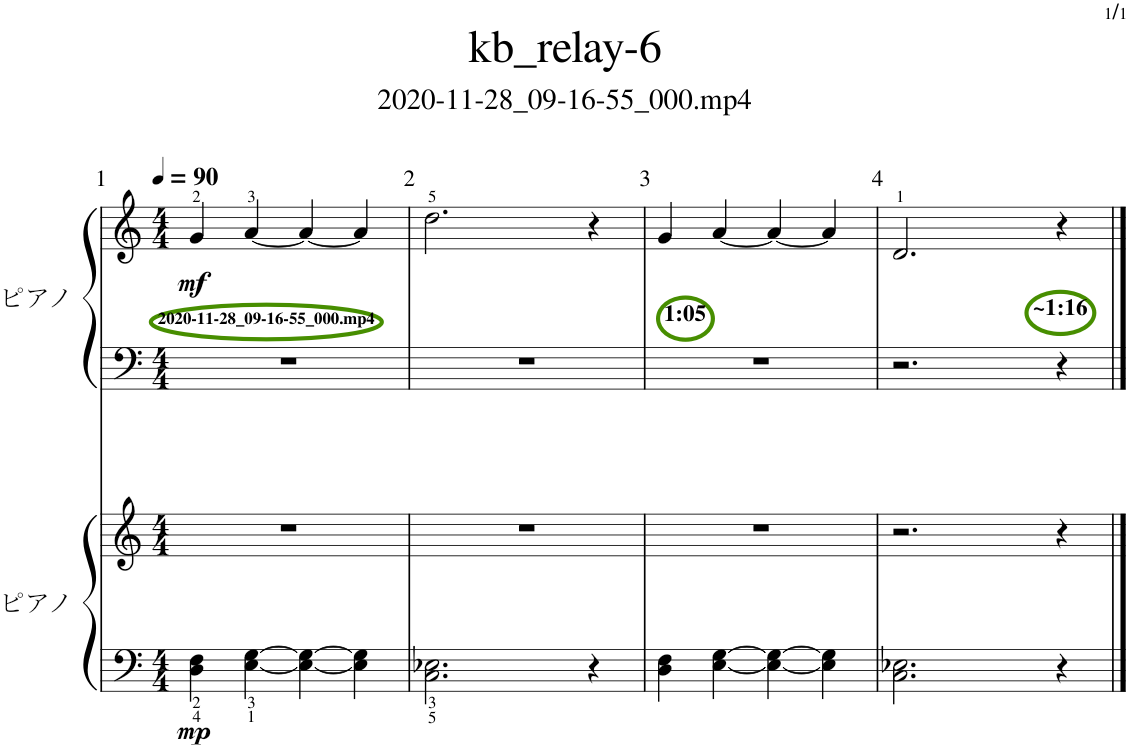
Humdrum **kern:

**kern	**kern	**dynam	**kern	**kern	**dynam
*part2	*part2	*part2	*part1	*part1	*part1
*staff4	*staff3	*staff3/4	*staff2	*staff1	*staff1/2
*I"ピアノ	*	*	*I"ピアノ	*	*
*clefF4	*clefG2	*	*clefF4	*clefG2	*
*k[]	*k[]	*	*k[]	*k[]	*
*M4/4	*M4/4	*	*M4/4	*M4/4	*
*MM90	*MM90	*	*MM90	*MM90	*
=1	=1	=1	=1	=1	=1
!	!	!	!	!LO:TX:b:B:t=2020-11-28_09-16-55_000.mp4	!
!	!	!LO:DY:b=2	!	!	!LO:DY:b
4D\ 4F\	1r	mp	1r	4g/	mf
[4E\ [4G\	.	.	.	[4a/	.
4E\_ 4G\_	.	.	.	4a/_	.
4E\] 4G\]	.	.	.	4a/]	.
=2	=2	=2	=2	=2	=2
2.C\ 2.E-X\	1r	.	1r	2.dd\	.
4r	.	.	.	4r	.
=3	=3	=3	=3	=3	=3
!	!	!	!	!LO:TX:b:B:t=1&colon;05	!
4D\ 4F\	1r	.	1r	4g/	.
[4E\ [4G\	.	.	.	[4a/	.
4E\_ 4G\_	.	.	.	4a/_	.
4E\] 4G\]	.	.	.	4a/]	.
=4	=4	=4	=4	=4	=4
2.C\ 2.E-X\	2.r	.	2.r	2.d/	.
!	!	!	!	!LO:TX:b:B:t=~1&colon;16	!
4r	4r	.	4r	4r	.
==	==	==	==	==	==
*-	*-	*-	*-	*-	*-
